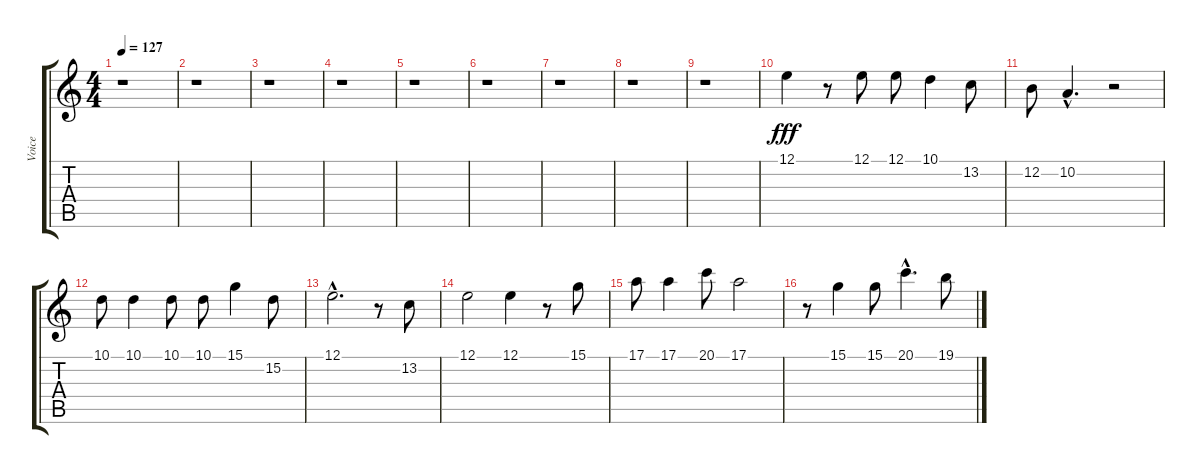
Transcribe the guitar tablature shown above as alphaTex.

\track ("Voice" "Voice") {instrument trombone}
\staff {score tabs}
\tuning (E4 B3 G3 D3 A2 E2) {hide}
\ts (4 4)
\tempo 127
\clef g2
\ks c
r.1{dy fff} |
r.1 |
r.1 |
r.1 |
r.1 |
r.1 |
r.1 |
r.1 |
r.1 |
12.1.4 r.8 12.1.8 12.1.8 10.1.4 13.2.8 |
12.2.8 10.2{hac}.4{d} r.2 |
10.1.8 10.1.4 10.1.8 10.1.8 15.1.4 15.2.8 |
12.1{hac}.2{d} r.8 13.2.8 |
12.1.2 12.1.4 r.8 15.1.8 |
17.1.8 17.1.4 20.1.8 17.1.2 |
r.8 15.1.4 15.1.8 20.1{hac}.4{d} 19.1.8
